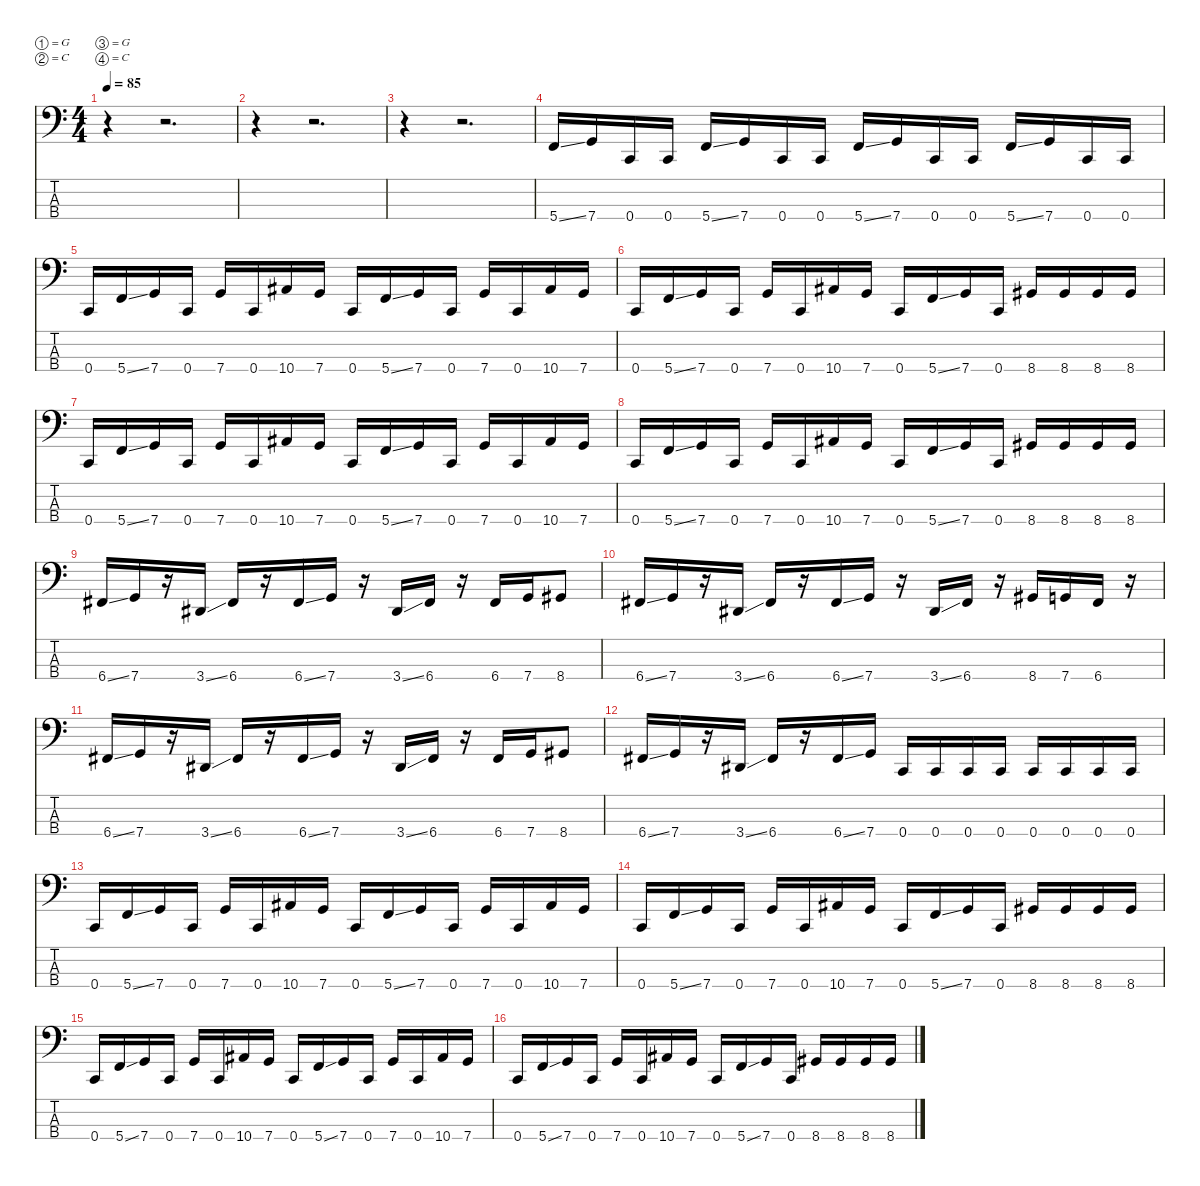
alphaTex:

\defaultSystemsLayout 4
\hideDynamics
\bracketExtendMode nobrackets
\singleTrackTrackNamePolicy hidden
\multiTrackTrackNamePolicy hidden
\firstSystemTrackNameMode fullname
\firstSystemTrackNameOrientation horizontal
\otherSystemsTrackNameOrientation horizontal
\track ("Bass" "fl.bs.") {instrument fretlessbass}
\staff {score tabs}
\tuning (G2 C2 G1 C1)
\ts (4 4)
\beaming (8 2 2 2 2)
\tempo 85
\clef f4
\ks c
r.4{dy f instrument fretlessbass beam Down} r.2{d beam Down} |
r.4{beam Down} r.2{d beam Down} |
r.4{beam Down} r.2{d beam Down} |
5.4{ss}.16{beam Up} 7.4.16{beam Up} 0.4.16{beam Up} 0.4.16{beam Up} 5.4{ss}.16{beam Up} 7.4.16{beam Up} 0.4.16{beam Up} 0.4.16{beam Up} 5.4{ss}.16{beam Up} 7.4.16{beam Up} 0.4.16{beam Up} 0.4.16{beam Up} 5.4{ss}.16{beam Up} 7.4.16{beam Up} 0.4.16{beam Up} 0.4.16{beam Up} |
0.4.16{beam Up} 5.4{ss}.16{beam Up} 7.4.16{beam Up} 0.4.16{beam Up} 7.4.16{beam Up} 0.4.16{beam Up} 10.4{acc #}.16{beam Up} 7.4.16{beam Up} 0.4.16{beam Up} 5.4{ss}.16{beam Up} 7.4.16{beam Up} 0.4.16{beam Up} 7.4.16{beam Up} 0.4.16{beam Up} 10.4{acc #}.16{beam Up} 7.4.16{beam Up} |
0.4.16{beam Up} 5.4{ss}.16{beam Up} 7.4.16{beam Up} 0.4.16{beam Up} 7.4.16{beam Up} 0.4.16{beam Up} 10.4{acc #}.16{beam Up} 7.4.16{beam Up} 0.4.16{beam Up} 5.4{ss}.16{beam Up} 7.4.16{beam Up} 0.4.16{beam Up} 8.4{acc #}.16{beam Up} 8.4{acc #}.16{beam Up} 8.4{acc #}.16{beam Up} 8.4{acc #}.16{beam Up} |
0.4.16{beam Up} 5.4{ss}.16{beam Up} 7.4.16{beam Up} 0.4.16{beam Up} 7.4.16{beam Up} 0.4.16{beam Up} 10.4{acc #}.16{beam Up} 7.4.16{beam Up} 0.4.16{beam Up} 5.4{ss}.16{beam Up} 7.4.16{beam Up} 0.4.16{beam Up} 7.4.16{beam Up} 0.4.16{beam Up} 10.4{acc #}.16{beam Up} 7.4.16{beam Up} |
0.4.16{beam Up} 5.4{ss}.16{beam Up} 7.4.16{beam Up} 0.4.16{beam Up} 7.4.16{beam Up} 0.4.16{beam Up} 10.4{acc #}.16{beam Up} 7.4.16{beam Up} 0.4.16{beam Up} 5.4{ss}.16{beam Up} 7.4.16{beam Up} 0.4.16{beam Up} 8.4{acc #}.16{beam Up} 8.4{acc #}.16{beam Up} 8.4{acc #}.16{beam Up} 8.4{acc #}.16{beam Up} |
6.4{ss acc #}.16{beam Up} 7.4.16{beam Up} r.16{beam Up} 3.4{ss acc #}.16{beam Up} 6.4{acc #}.16{beam Up} r.16{beam Up} 6.4{ss acc #}.16{beam Up} 7.4.16{beam Up} r.16{beam Up} 3.4{ss acc #}.16{beam Up} 6.4{acc #}.16{beam Up} r.16{beam Up} 6.4{acc #}.16{beam Up} 7.4.16{beam Up} 8.4{acc #}.8{beam Up} |
6.4{ss acc #}.16{beam Up} 7.4.16{beam Up} r.16{beam Up} 3.4{ss acc #}.16{beam Up} 6.4{acc #}.16{beam Up} r.16{beam Up} 6.4{ss acc #}.16{beam Up} 7.4.16{beam Up} r.16{beam Up} 3.4{ss acc #}.16{beam Up} 6.4{acc #}.16{beam Up} r.16{beam Up} 8.4{acc #}.16{beam Up} 7.4.16{beam Up} 6.4{acc #}.16{beam Up} r.16{beam Up} |
6.4{ss acc #}.16{beam Up} 7.4.16{beam Up} r.16{beam Up} 3.4{ss acc #}.16{beam Up} 6.4{acc #}.16{beam Up} r.16{beam Up} 6.4{ss acc #}.16{beam Up} 7.4.16{beam Up} r.16{beam Up} 3.4{ss acc #}.16{beam Up} 6.4{acc #}.16{beam Up} r.16{beam Up} 6.4{acc #}.16{beam Up} 7.4.16{beam Up} 8.4{acc #}.8{beam Up} |
6.4{ss acc #}.16{beam Up} 7.4.16{beam Up} r.16{beam Up} 3.4{ss acc #}.16{beam Up} 6.4{acc #}.16{beam Up} r.16{beam Up} 6.4{ss acc #}.16{beam Up} 7.4.16{beam Up} 0.4.16{beam Up} 0.4.16{beam Up} 0.4.16{beam Up} 0.4.16{beam Up} 0.4.16{beam Up} 0.4.16{beam Up} 0.4.16{beam Up} 0.4.16{beam Up} |
0.4.16{beam Up} 5.4{ss}.16{beam Up} 7.4.16{beam Up} 0.4.16{beam Up} 7.4.16{beam Up} 0.4.16{beam Up} 10.4{acc #}.16{beam Up} 7.4.16{beam Up} 0.4.16{beam Up} 5.4{ss}.16{beam Up} 7.4.16{beam Up} 0.4.16{beam Up} 7.4.16{beam Up} 0.4.16{beam Up} 10.4{acc #}.16{beam Up} 7.4.16{beam Up} |
0.4.16{beam Up} 5.4{ss}.16{beam Up} 7.4.16{beam Up} 0.4.16{beam Up} 7.4.16{beam Up} 0.4.16{beam Up} 10.4{acc #}.16{beam Up} 7.4.16{beam Up} 0.4.16{beam Up} 5.4{ss}.16{beam Up} 7.4.16{beam Up} 0.4.16{beam Up} 8.4{acc #}.16{beam Up} 8.4{acc #}.16{beam Up} 8.4{acc #}.16{beam Up} 8.4{acc #}.16{beam Up} |
0.4.16{beam Up} 5.4{ss}.16{beam Up} 7.4.16{beam Up} 0.4.16{beam Up} 7.4.16{beam Up} 0.4.16{beam Up} 10.4{acc #}.16{beam Up} 7.4.16{beam Up} 0.4.16{beam Up} 5.4{ss}.16{beam Up} 7.4.16{beam Up} 0.4.16{beam Up} 7.4.16{beam Up} 0.4.16{beam Up} 10.4{acc #}.16{beam Up} 7.4.16{beam Up} |
0.4.16{beam Up} 5.4{ss}.16{beam Up} 7.4.16{beam Up} 0.4.16{beam Up} 7.4.16{beam Up} 0.4.16{beam Up} 10.4{acc #}.16{beam Up} 7.4.16{beam Up} 0.4.16{beam Up} 5.4{ss}.16{beam Up} 7.4.16{beam Up} 0.4.16{beam Up} 8.4{acc #}.16{beam Up} 8.4{acc #}.16{beam Up} 8.4{acc #}.16{beam Up} 8.4{acc #}.16{beam Up}
